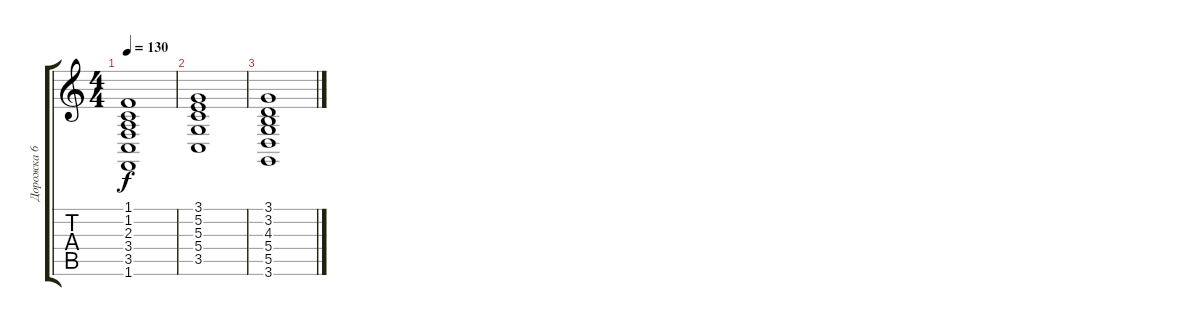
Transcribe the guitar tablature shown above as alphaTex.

\track ("Дорожка 6" "Дорожка 6") {instrument acousticgrandpiano}
\staff {score tabs}
\tuning (E4 B3 G3 D3 A2 E2) {hide}
\ts (4 4)
\tempo 130
\clef g2
\ks c
(1.1 1.2 2.3 3.4 3.5 1.6).1{dy f} |
(3.1 5.2 5.3 5.4 3.5).1 |
(3.1 3.2 4.3 5.4 5.5 3.6).1
